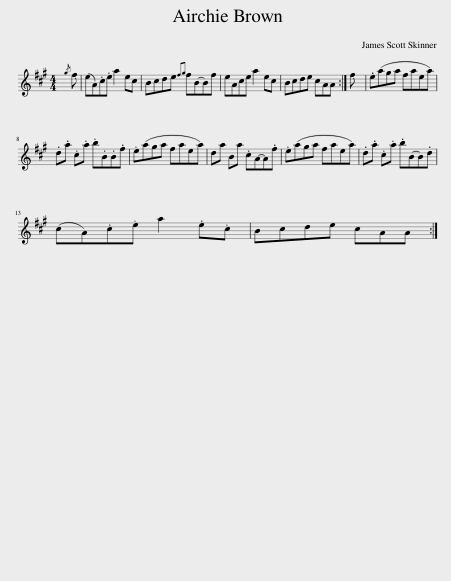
X:1
L:1/8
M:4/4
I:linebreak $
K:A
V:1 treble
V:1
{/g} f | (eA).c.e a2 ec | Bcde{fg} fB-Bf | eAce a2 ec | Bcde cAA :| %5
 f | .e(aga faea) |$ .d.a .c.a .b.B.B.f | .e(aga faea) | da Ba .cA-A.f | %10
 .e(aga faea) | .d.a .c.a .bB-B.d |$ (cA).c.e a2 .e.c | Bcde cAA :| %14
